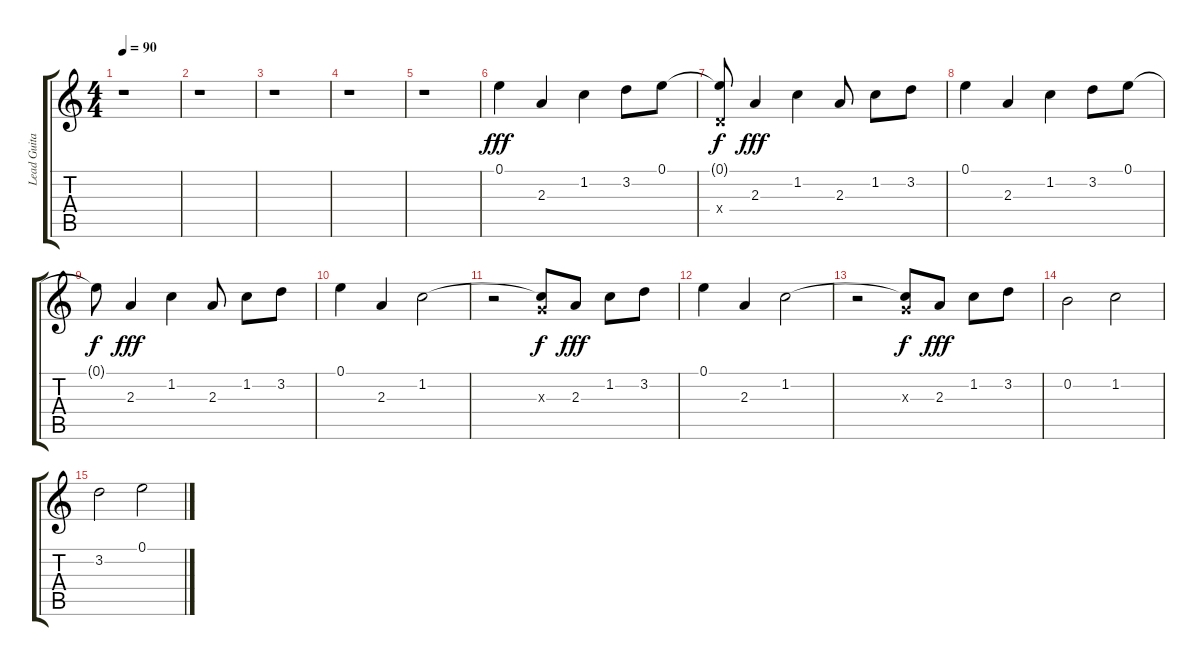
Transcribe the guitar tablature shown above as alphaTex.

\track ("Lead Guitar" "Lead Guita") {instrument overdrivenguitar}
\staff {score tabs}
\tuning (E4 B3 G3 D3 A2 E2) {hide}
\ts (4 4)
\tempo 90
\clef g2
\ks c
r.1{dy fff} |
r.1 |
r.1 |
r.1 |
r.1 |
0.1.4 2.3.4 1.2.4 3.2.8 0.1.8 |
(0.1{t} 0.4{x}).8{dy f} 2.3.4{dy fff} 1.2.4 2.3.8 1.2.8 3.2.8 |
0.1.4 2.3.4 1.2.4 3.2.8 0.1.8 |
0.1{t}.8{dy f} 2.3.4{dy fff} 1.2.4 2.3.8 1.2.8 3.2.8 |
0.1.4 2.3.4 1.2.2 |
r.2 (1.2{t} 0.3{x}).8{dy f} 2.3.8{dy fff} 1.2.8 3.2.8 |
0.1.4 2.3.4 1.2.2 |
r.2 (1.2{t} 0.3{x}).8{dy f} 2.3.8{dy fff} 1.2.8 3.2.8 |
0.2.2 1.2.2 |
3.2.2 0.1.2
